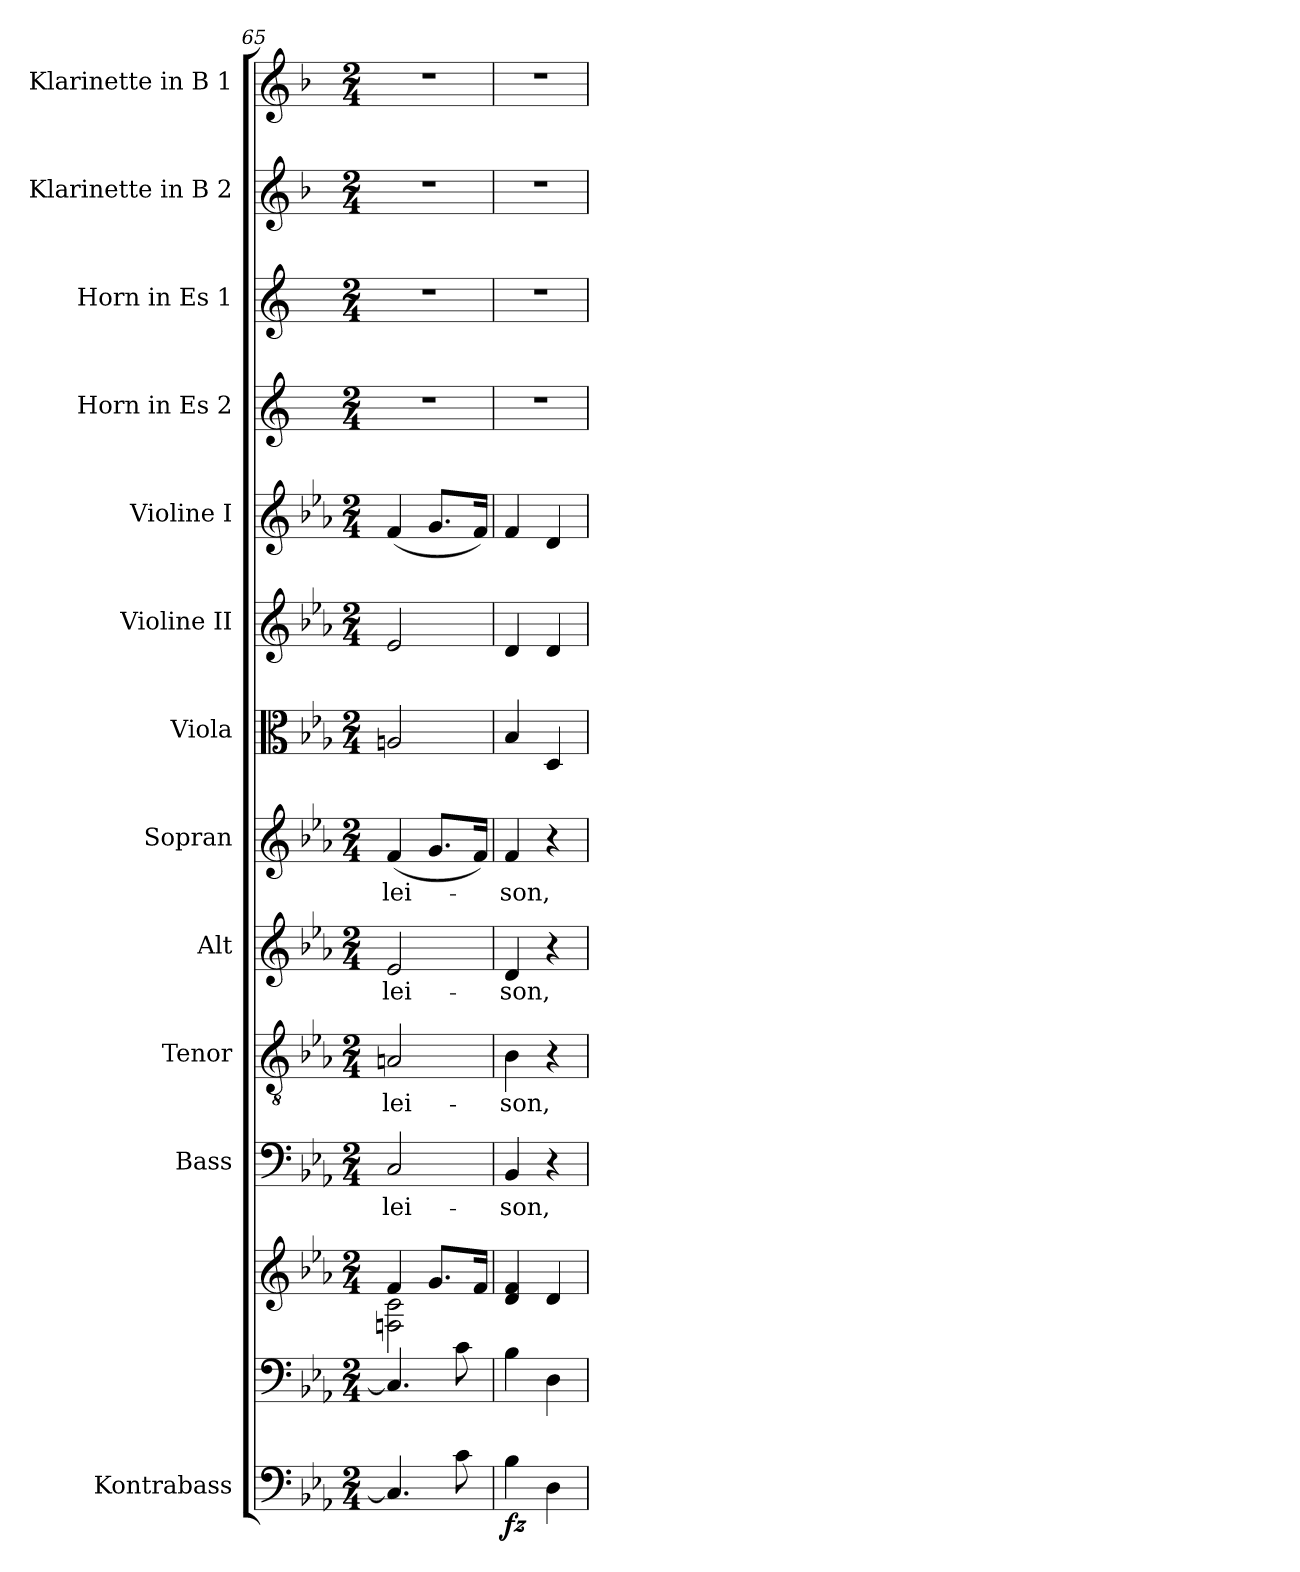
**kern	**dynam	**kern	**kern	**kern	**text	**kern	**text	**kern	**text	**kern	**text	**kern	**kern	**kern	**kern	**kern	**kern	**kern
*part13	*part13	*part12	*part12	*part11	*part11	*part10	*part10	*part9	*part9	*part8	*part8	*part7	*part6	*part5	*part4	*part3	*part2	*part1
*staff14	*staff14	*staff13	*staff12	*staff11	*staff11	*staff10	*staff10	*staff9	*staff9	*staff8	*staff8	*staff7	*staff6	*staff5	*staff4	*staff3	*staff2	*staff1
*I"Kontrabass	*	*	*	*I"Bass	*	*I"Tenor	*	*I"Alt	*	*I"Sopran	*	*I"Viola	*I"Violine II	*I"Violine I	*I"Horn in Es 2	*I"Horn in Es 1	*I"Klarinette in B 2	*I"Klarinette in B 1
*I'Kb.	*	*	*	*I'B	*	*I'T	*	*I'A	*	*I'S	*	*I'Vla.	*I'Vl. II	*I'Vl. I	*I'Hrn. 2	*I'Hrn. 1	*	*
*clefF4	*	*clefF4	*clefG2	*clefF4	*	*clefGv2	*	*clefG2	*	*clefG2	*	*clefC3	*clefG2	*clefG2	*clefG2	*clefG2	*clefG2	*clefG2
*ITrd7c12	*	*	*	*	*	*	*	*	*	*	*	*	*	*	*ITrd5c9	*ITrd5c9	*ITrd1c2	*ITrd1c2
*k[b-e-a-]	*	*k[b-e-a-]	*k[b-e-a-]	*k[b-e-a-]	*	*k[b-e-a-]	*	*k[b-e-a-]	*	*k[b-e-a-]	*	*k[b-e-a-]	*k[b-e-a-]	*k[b-e-a-]	*k[b-e-a-]	*k[b-e-a-]	*k[b-e-a-]	*k[b-e-a-]
*E-:	*	*E-:	*E-:	*E-:	*	*E-:	*	*E-:	*	*E-:	*	*E-:	*E-:	*E-:	*E-:	*E-:	*E-:	*E-:
*M2/4	*	*M2/4	*M2/4	*M2/4	*	*M2/4	*	*M2/4	*	*M2/4	*	*M2/4	*M2/4	*M2/4	*M2/4	*M2/4	*M2/4	*M2/4
=65	=65	=65	=65	=65	=65	=65	=65	=65	=65	=65	=65	=65	=65	=65	=65	=65	=65	=65
*	*	*	*^	*	*	*	*	*	*	*	*	*	*	*	*	*	*	*
!	!	!	!	!	!	!LO:LY:b	!	!LO:LY:b	!	!LO:LY:b	!	!LO:LY:b	!	!	!	!	!	!	!
4.CC/]	.	4.C/]	4f/	2Fn\ 2c\	2C/	-lei-	2An/	-lei-	2e-/	-lei-	(<4f/	-lei-	2An/	2e-/	(<4f/	2r	2r	2r	2r
.	.	.	8.g/L	.	.	.	.	.	.	.	8.g/L	.	.	.	8.g/L	.	.	.	.
8C\	.	8c\	.	.	.	.	.	.	.	.	.	.	.	.	.	.	.	.	.
.	.	.	16f/Jk	.	.	.	.	.	.	.	16f/Jk)	.	.	.	16f/Jk)	.	.	.	.
*	*	*	*v	*v	*	*	*	*	*	*	*	*	*	*	*	*	*	*	*
=66	=66	=66	=66	=66	=66	=66	=66	=66	=66	=66	=66	=66	=66	=66	=66	=66	=66	=66
!	!LO:DY:b	!	!	!	!LO:LY:b	!	!LO:LY:b	!	!LO:LY:b	!	!LO:LY:b	!	!	!	!	!	!	!
4BB-\	fz	4B-\	4d/ 4f/	4BB-/	-son,	4B-\	-son,	4d/	-son,	4f/	-son,	4B-/	4d/	4f/	2r	2r	2r	2r
4DD\	.	4D\	4d/	4r	.	4r	.	4r	.	4r	.	4D/	4d/	4d/	.	.	.	.
=	=	=	=	=	=	=	=	=	=	=	=	=	=	=	=	=	=	=
*-	*-	*-	*-	*-	*-	*-	*-	*-	*-	*-	*-	*-	*-	*-	*-	*-	*-	*-
